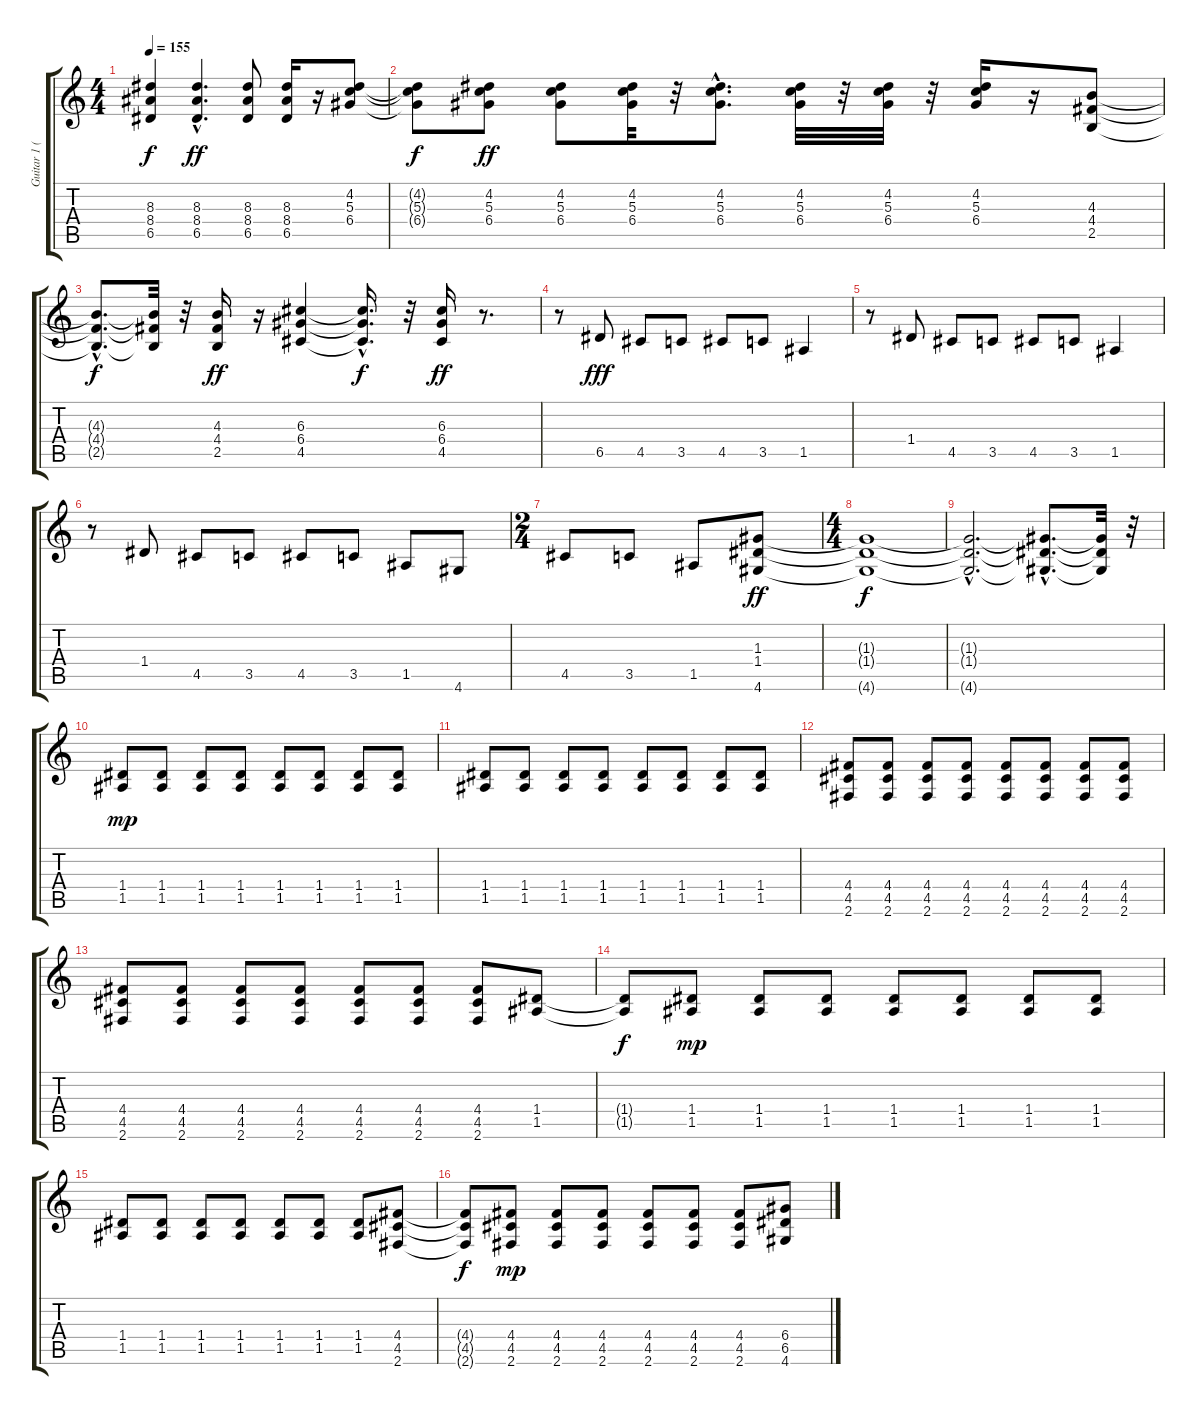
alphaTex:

\track ("Guitar 1 (EFX)" "Guitar 1 (") {instrument distortionguitar}
\staff {score tabs}
\tuning (E4 B3 G3 D3 A2 E2) {hide}
\ts (4 4)
\tempo 155
\clef g2
\ks c
(8.3{t} 8.4{t} 6.5{t}).4{dy f} (8.3{hac} 8.4{hac} 6.5{hac}).4{d dy ff} (8.3 8.4 6.5).8 (8.3 8.4 6.5).16 r.16 (4.2 5.3 6.4).8 |
(4.2{t} 5.3{t} 6.4{t}).8{dy f} (4.2 5.3 6.4).8{dy ff} (4.2 5.3 6.4).8 (4.2 5.3 6.4).32 r.32 (4.2{hac} 5.3{hac} 6.4{hac}).8{d} (4.2 5.3 6.4).32 r.32 (4.2 5.3 6.4).32 r.32 (4.2 5.3 6.4).16 r.16 (4.3 4.4 2.5).8 |
(4.3{hac t} 4.4{hac t} 2.5{hac t}).8{d dy f} (4.3{t} 4.4{t} 2.5{t}).32 r.32 (4.3 4.4 2.5).16{dy ff} r.16 (6.3 6.4 4.5).4 (6.3{hac t} 6.4{hac t} 4.5{hac t}).16{d dy f} r.32 (6.3 6.4 4.5).16{dy ff} r.8{d} |
r.8 6.5.8{dy fff} 4.5.8 3.5.8 4.5.8 3.5.8 1.5.4 |
r.8 1.4.8 4.5.8 3.5.8 4.5.8 3.5.8 1.5.4 |
r.8 1.4.8 4.5.8 3.5.8 4.5.8 3.5.8 1.5.8 4.6.8 |
\ts (2 4)
4.5.8 3.5.8 1.5.8 (1.3 1.4 4.6).8{dy ff} |
\ts (4 4)
(1.3{t} 1.4{t} 4.6{t}).1{dy f} |
(1.3{hac t} 1.4{hac t} 4.6{hac t}).2{d} (1.3{hac t} 1.4{hac t} 4.6{hac t}).8{d} (1.3{t} 1.4{t} 4.6{t}).32 r.32 |
(1.4 1.5).8{dy mp instrument electricguitarmuted} (1.4 1.5).8 (1.4 1.5).8 (1.4 1.5).8 (1.4 1.5).8 (1.4 1.5).8 (1.4 1.5).8 (1.4 1.5).8 |
(1.4 1.5).8 (1.4 1.5).8 (1.4 1.5).8 (1.4 1.5).8 (1.4 1.5).8 (1.4 1.5).8 (1.4 1.5).8 (1.4 1.5).8 |
(4.4 4.5 2.6).8 (4.4 4.5 2.6).8 (4.4 4.5 2.6).8 (4.4 4.5 2.6).8 (4.4 4.5 2.6).8 (4.4 4.5 2.6).8 (4.4 4.5 2.6).8 (4.4 4.5 2.6).8 |
(4.4 4.5 2.6).8 (4.4 4.5 2.6).8 (4.4 4.5 2.6).8 (4.4 4.5 2.6).8 (4.4 4.5 2.6).8 (4.4 4.5 2.6).8 (4.4 4.5 2.6).8 (1.4 1.5).8 |
(1.4{t} 1.5{t}).8{dy f} (1.4 1.5).8{dy mp} (1.4 1.5).8 (1.4 1.5).8 (1.4 1.5).8 (1.4 1.5).8 (1.4 1.5).8 (1.4 1.5).8 |
(1.4 1.5).8 (1.4 1.5).8 (1.4 1.5).8 (1.4 1.5).8 (1.4 1.5).8 (1.4 1.5).8 (1.4 1.5).8 (4.4 4.5 2.6).8 |
(4.4{t} 4.5{t} 2.6{t}).8{dy f} (4.4 4.5 2.6).8{dy mp} (4.4 4.5 2.6).8 (4.4 4.5 2.6).8 (4.4 4.5 2.6).8 (4.4 4.5 2.6).8 (4.4 4.5 2.6).8 (6.4 6.5 4.6).8
